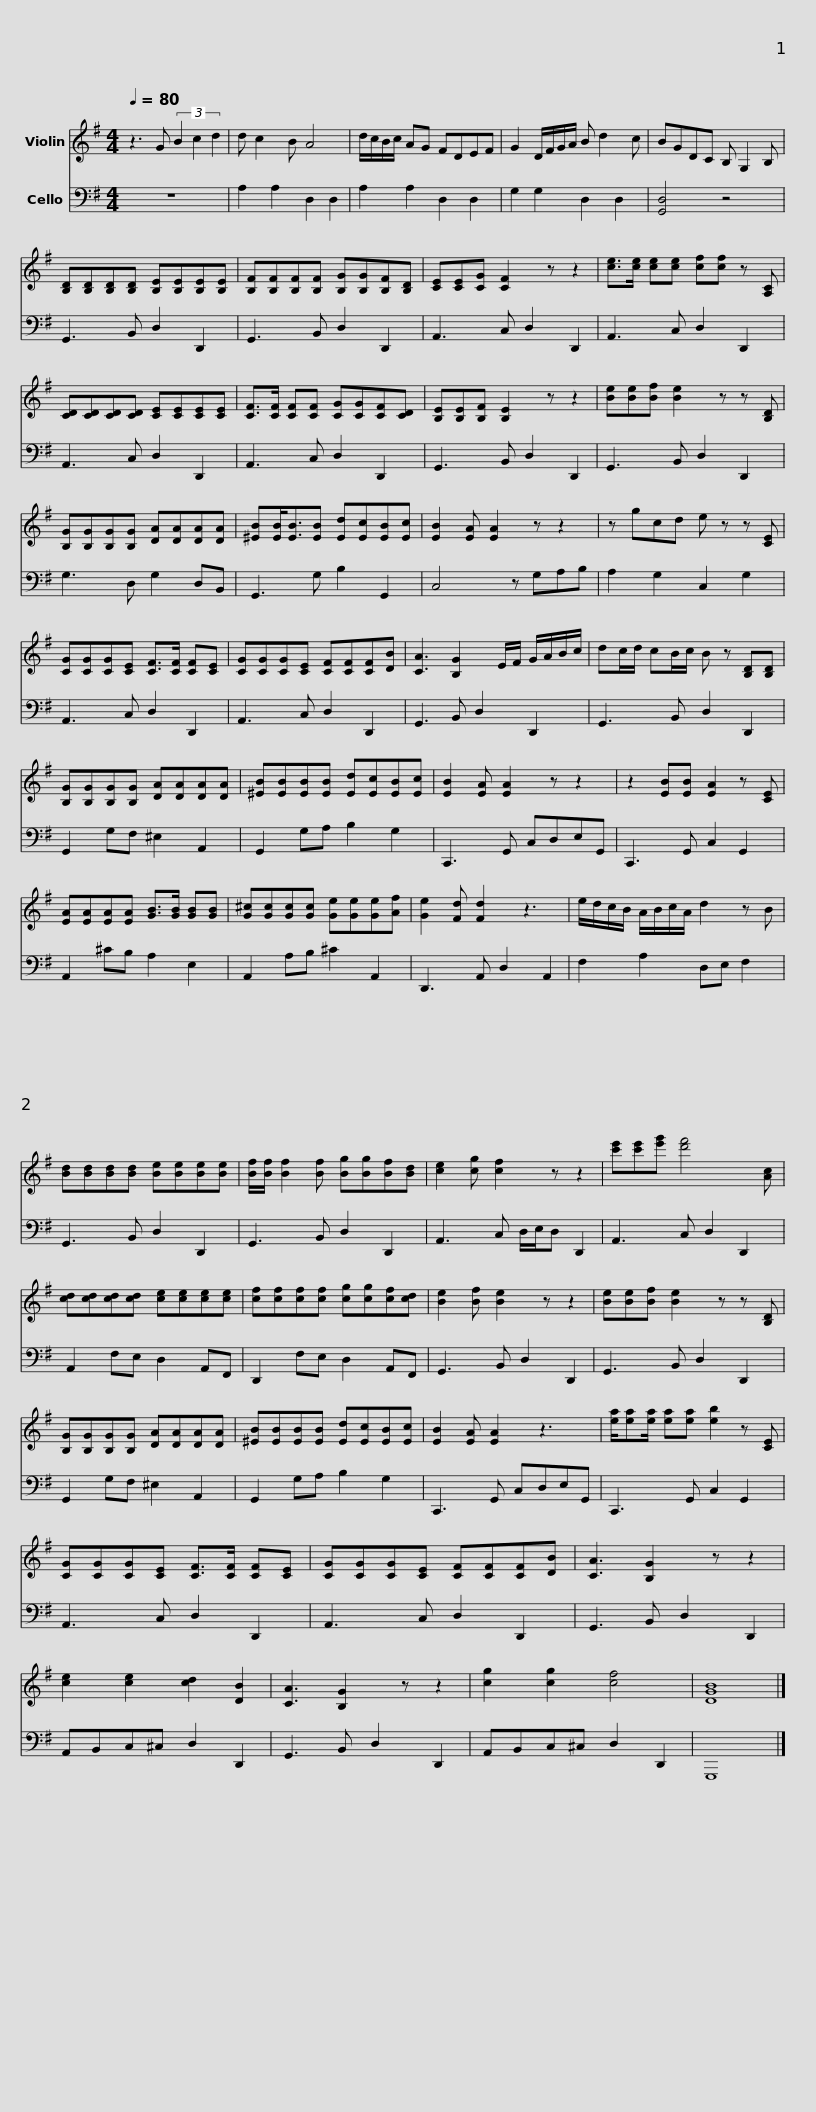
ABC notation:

X:1
%%score 1 2
L:1/8
Q:1/4=80
M:4/4
I:linebreak $
K:G
V:1 treble
V:2 bass
V:1
 z3 G (3B2 c2 d2 | d c2 B A4 | d/c/B/c/ AG FDEF | G2 D/F/G/A/ B d2 c | BGDC B, G,2 B, |$ %5
 [B,D][B,D][B,D][B,D] [B,E][B,E][B,E][B,E] | [B,F][B,F][B,F][B,F] [B,G][B,G][B,F][B,D] | [CE][CE][CG] [CF]2 z z2 | [ce]>[ce] [ce][ce] [cf][cf] z [A,C] |$ [CD][CD][CD][CD] [CE][CE][CE][CE] | %10
 [CF]>[CF] [CF][CF] [CG][CG][CF][CD] | [B,E][B,E][B,F] [B,E]2 z z2 | [Be][Be][Bf] [Be]2 z z [B,D] |$ [B,G][B,G][B,G][B,G] [DA][DA][DA][DA] | [^EB][EB]<[EB][EB] [Ed][Ec][EB][Ec] | %15
 [EB]2 [EA] [EA]2 z z2 | z gcd e z z [CE] |$ [CG][CG][CG][CE] [CF]>[CF] [CF][CE] | [CG][CG][CG][CE] [CF][CF][CF][DB] | [CA]3 [B,G]2 E/F/ G/A/B/c/ | %20
 dc/d/ cB/c/ B z [B,D][B,D] |$ [B,G][B,G][B,G][B,G] [DA][DA][DA][DA] | [^EB][EB][EB][EB] [Ed][Ec][EB][Ec] | [EB]2 [EA] [EA]2 z z2 | z2 [EB][EB] [EA]2 z [CE] | %25
 [EA][EA][EA][EA] [GB]>[GB] [GB][GB] |$ [G^c][Gc][Gc][Gc] [Ge][Ge][Ge][Af] | [Ge]2 [Fd] [Fd]2 z3 | e/d/c/B/ A/B/c/A/ d2 z B | [Bd][Bd][Bd][Bd] [Be][Be][Be][Be] |$ %30
 [Bf]/[Bf]/ [Bf]2 [Bf] [Bg][Bg][Bf][Bd] | [ce]2 [cg] [cf]2 z z2 | [c'e'][c'e'][e'g'] [d'f']4 [Ac] | [cd][cd][cd][cd] [ce][ce][ce][ce] |$ [cf][cf][cf][cf] [cg][cg][cf][cd] | %35
 [Be]2 [Bf] [Be]2 z z2 | [Be][Be][Bf] [Be]2 z z [B,D] | [B,G][B,G][B,G][B,G] [DA][DA][DA][DA] | [^EB][EB][EB][EB] [Ed][Ec][EB][Ec] |$ [EB]2 [EA] [EA]2 z3 | %40
 [ea]/[ea][ea]/ [ea][ea] [eb]2 z [CE] | [CG][CG][CG][CE] [CF]>[CF] [CF][CE] | [CG][CG][CG][CE] [CF][CF][CF][DB] |$ [CA]3 [B,G]2 z z2 | [ce]2 [ce]2 [cd]2 [DB]2 | %45
 [CA]3 [B,G]2 z z2 | [cg]2 [cg]2 [cf]4 | [DGB]8 |] %48
V:2
 z8 | A,2 A,2 D,2 D,2 | A,2 A,2 D,2 D,2 | G,2 G,2 D,2 D,2 | [G,,D,]4 z4 |$ %5
 G,,3 B,, D,2 D,,2 | G,,3 B,, D,2 D,,2 | A,,3 C, D,2 D,,2 | A,,3 C, D,2 D,,2 |$ A,,3 C, D,2 D,,2 | %10
 A,,3 C, D,2 D,,2 | G,,3 B,, D,2 D,,2 | G,,3 B,, D,2 D,,2 |$ G,3 D, G,2 D,B,, | G,,3 G, B,2 G,,2 | %15
 C,4 z G,A,B, | A,2 G,2 C,2 G,2 |$ A,,3 C, D,2 D,,2 | A,,3 C, D,2 D,,2 | G,,3 B,, D,2 D,,2 | %20
 G,,3 B,, D,2 D,,2 |$ G,,2 G,F, ^E,2 A,,2 | G,,2 G,A, B,2 G,2 | C,,3 G,, C,D,E,G,, | C,,3 G,, C,2 G,,2 | %25
 A,,2 ^CB, A,2 E,2 |$ A,,2 A,B, ^C2 A,,2 | D,,3 A,, D,2 A,,2 | F,2 A,2 D,E, F,2 | G,,3 B,, D,2 D,,2 |$ %30
 G,,3 B,, D,2 D,,2 | A,,3 C, D,/E,/D, D,,2 | A,,3 C, D,2 D,,2 | A,,2 F,E, D,2 A,,F,, |$ D,,2 F,E, D,2 A,,F,, | %35
 G,,3 B,, D,2 D,,2 | G,,3 B,, D,2 D,,2 | G,,2 G,F, ^E,2 A,,2 | G,,2 G,A, B,2 G,2 |$ C,,3 G,, C,D,E,G,, | %40
 C,,3 G,, C,2 G,,2 | A,,3 C, D,2 D,,2 | A,,3 C, D,2 D,,2 |$ G,,3 B,, D,2 D,,2 | A,,B,,C,^C, D,2 D,,2 | %45
 G,,3 B,, D,2 D,,2 | A,,B,,C,^C, D,2 D,,2 | G,,,8 |] %48
